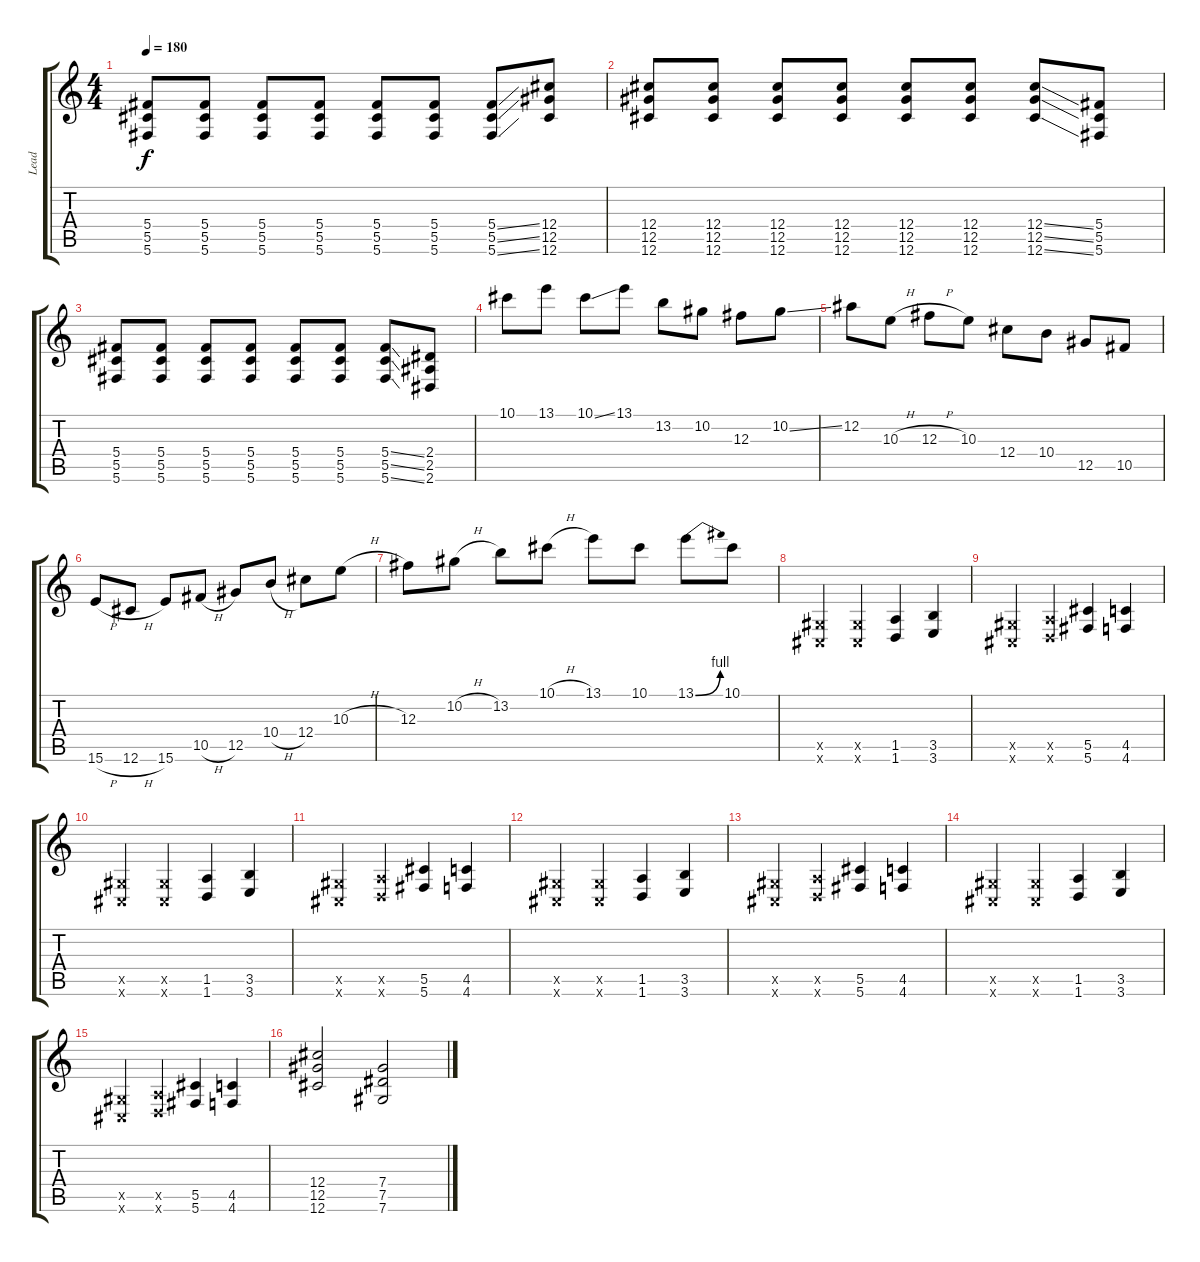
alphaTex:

\track ("Lead" "Lead") {instrument overdrivenguitar}
\staff {score tabs}
\tuning (Eb4 Bb3 Gb3 Db3 Ab2 Db2) {hide}
\ts (4 4)
\tempo 180
\clef g2
\ks c
(5.4 5.5 5.6).8{dy f} (5.4 5.5 5.6).8 (5.4 5.5 5.6).8 (5.4 5.5 5.6).8 (5.4 5.5 5.6).8 (5.4 5.5 5.6).8 (5.4{ss} 5.5{ss} 5.6{ss}).8 (12.4 12.5 12.6).8 |
(12.4 12.5 12.6).8 (12.4 12.5 12.6).8 (12.4 12.5 12.6).8 (12.4 12.5 12.6).8 (12.4 12.5 12.6).8 (12.4 12.5 12.6).8 (12.4{ss} 12.5{ss} 12.6{ss}).8 (5.4 5.5 5.6).8 |
(5.4 5.5 5.6).8 (5.4 5.5 5.6).8 (5.4 5.5 5.6).8 (5.4 5.5 5.6).8 (5.4 5.5 5.6).8 (5.4 5.5 5.6).8 (5.4{ss} 5.5{ss} 5.6{ss}).8 (2.4 2.5 2.6).8 |
10.1.8 13.1.8 10.1{ss}.8 13.1.8 13.2.8 10.2.8 12.3.8 10.2{ss}.8 |
12.2.8 10.3{h}.8 12.3{h}.8 10.3.8 12.4.8 10.4.8 12.5.8 10.5.8 |
15.6{h}.8 12.6{h}.8 15.6.8 10.5{h}.8 12.5.8 10.4{h}.8 12.4.8 10.3{h}.8 |
12.3.8 10.2{h}.8 13.2.8 10.1{h}.8 13.1.8 10.1.8 13.1{be (bend 0 0 60 4)}.8 10.1.8 |
(0.5{x} 0.6{x}).4 (0.5{x} 0.6{x}).4 (1.5 1.6).4 (3.5 3.6).4 |
(0.5{x} 0.6{x}).4 (1.5{x} 1.6{x}).4 (5.5 5.6).4 (4.5 4.6).4 |
(0.5{x} 0.6{x}).4 (0.5{x} 0.6{x}).4 (1.5 1.6).4 (3.5 3.6).4 |
(0.5{x} 0.6{x}).4 (1.5{x} 1.6{x}).4 (5.5 5.6).4 (4.5 4.6).4 |
(0.5{x} 0.6{x}).4 (0.5{x} 0.6{x}).4 (1.5 1.6).4 (3.5 3.6).4 |
(0.5{x} 0.6{x}).4 (1.5{x} 1.6{x}).4 (5.5 5.6).4 (4.5 4.6).4 |
(0.5{x} 0.6{x}).4 (0.5{x} 0.6{x}).4 (1.5 1.6).4 (3.5 3.6).4 |
(0.5{x} 0.6{x}).4 (1.5{x} 1.6{x}).4 (5.5 5.6).4 (4.5 4.6).4 |
(12.4 12.5 12.6).2 (7.4 7.5 7.6).2
